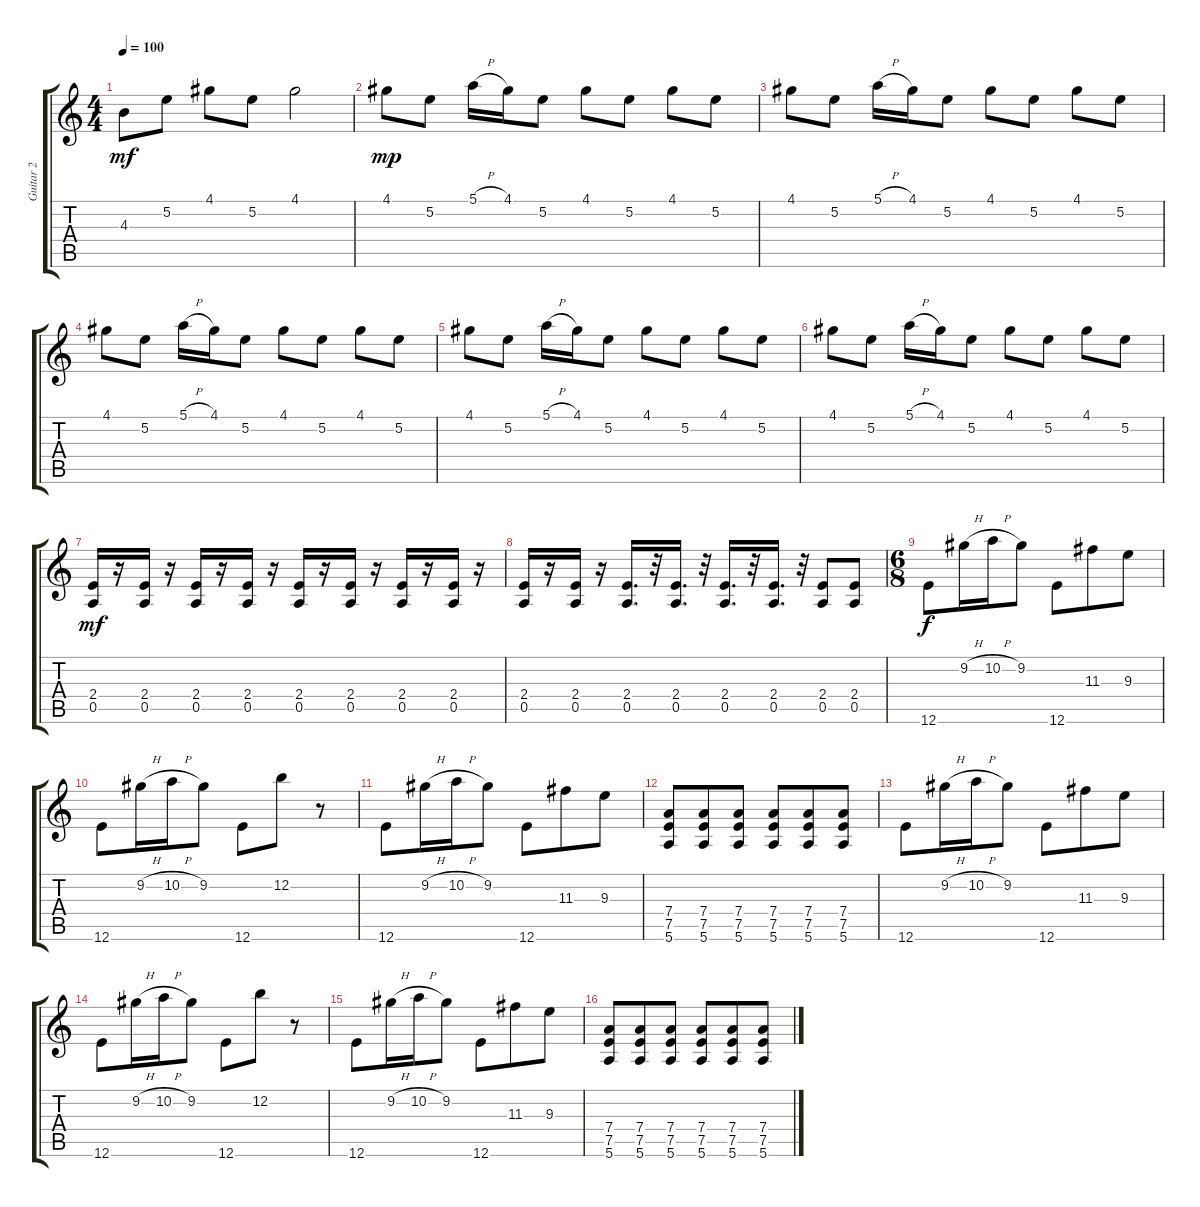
\track ("Guitar 2" "Guitar 2") {instrument distortionguitar}
\staff {score tabs}
\tuning (E4 B3 G3 D3 A2 E2) {hide}
\ts (4 4)
\tempo 100
\clef g2
\ks c
4.3.8{dy mf} 5.2.8 4.1.8 5.2.8 4.1.2 |
4.1.8{dy mp} 5.2.8 5.1{h}.16 4.1.16 5.2.8 4.1.8 5.2.8 4.1.8 5.2.8 |
4.1.8 5.2.8 5.1{h}.16 4.1.16 5.2.8 4.1.8 5.2.8 4.1.8 5.2.8 |
4.1.8 5.2.8 5.1{h}.16 4.1.16 5.2.8 4.1.8 5.2.8 4.1.8 5.2.8 |
4.1.8 5.2.8 5.1{h}.16 4.1.16 5.2.8 4.1.8 5.2.8 4.1.8 5.2.8 |
4.1.8 5.2.8 5.1{h}.16 4.1.16 5.2.8 4.1.8 5.2.8 4.1.8 5.2.8 |
(2.4 0.5).16{dy mf} r.16 (2.4 0.5).16 r.16 (2.4 0.5).16 r.16 (2.4 0.5).16 r.16 (2.4 0.5).16 r.16 (2.4 0.5).16 r.16 (2.4 0.5).16 r.16 (2.4 0.5).16 r.16 |
(2.4 0.5).16 r.16 (2.4 0.5).16 r.16 (2.4 0.5).16{d} r.32 (2.4 0.5).16{d} r.32 (2.4 0.5).16{d} r.32 (2.4 0.5).16{d} r.32 (2.4 0.5).8 (2.4 0.5).8 |
\ts (6 8)
12.6.8{dy f} 9.2{h}.16 10.2{h}.16 9.2.8 12.6.8 11.3.8 9.3.8 |
12.6.8 9.2{h}.16 10.2{h}.16 9.2.8 12.6.8 12.2.8 r.8 |
12.6.8 9.2{h}.16 10.2{h}.16 9.2.8 12.6.8 11.3.8 9.3.8 |
(7.4 7.5 5.6).8 (7.4 7.5 5.6).8 (7.4 7.5 5.6).8 (7.4 7.5 5.6).8 (7.4 7.5 5.6).8 (7.4 7.5 5.6).8 |
12.6.8 9.2{h}.16 10.2{h}.16 9.2.8 12.6.8 11.3.8 9.3.8 |
12.6.8 9.2{h}.16 10.2{h}.16 9.2.8 12.6.8 12.2.8 r.8 |
12.6.8 9.2{h}.16 10.2{h}.16 9.2.8 12.6.8 11.3.8 9.3.8 |
(7.4 7.5 5.6).8 (7.4 7.5 5.6).8 (7.4 7.5 5.6).8 (7.4 7.5 5.6).8 (7.4 7.5 5.6).8 (7.4 7.5 5.6).8
